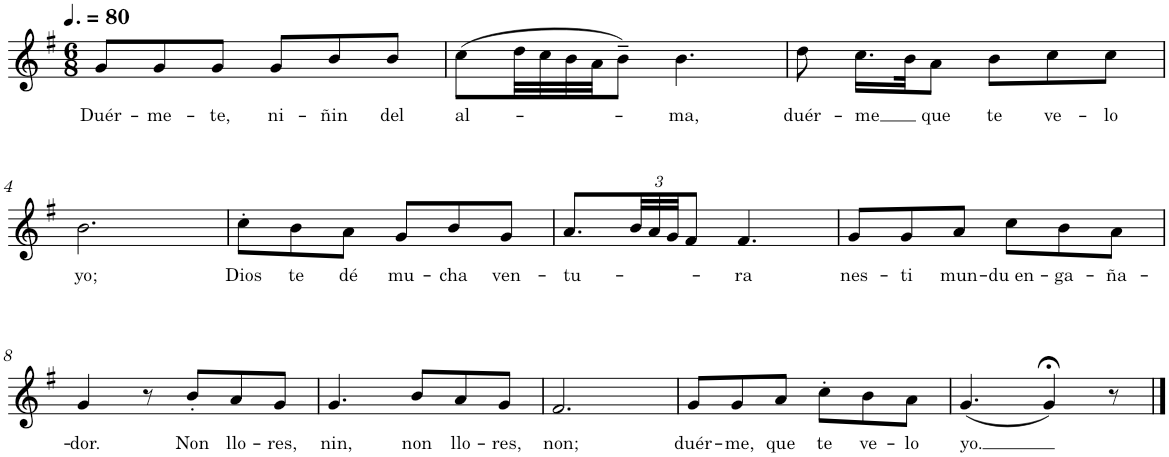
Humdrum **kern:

**kern	**text
*part1	*part1
*staff1	*staff1
*I"Nylon Guitar	*
*clefG2	*
*Trd7c12	*
*k[f#]	*
*M6/8	*
*MM120	*
=1	=1
!	!LO:LY:b
8g/L	Duér-
!	!LO:LY:b
8g/	-me-
!	!LO:LY:b
8g/J	-te,
!	!LO:LY:b
8g/L	ni-
!	!LO:LY:b
8b/	-ñin
!	!LO:LY:b
8b/J	del
=2	=2
!	!LO:LY:b
(8cc\L	al-
32dd\LL	.
32cc\	.
32b\	.
32a\JJ	.
8b~\J)	.
!	!LO:LY:b
4.b\	-ma,
=3	=3
!	!LO:LY:b
8dd\	duér-
!	!LO:LY:b
16.cc\LL	-me
32b\JK	.
!	!LO:LY:b
8a\J	que
!	!LO:LY:b
8b\L	te
!	!LO:LY:b
8cc\	ve-
!	!LO:LY:b
8cc\J	-lo
!!LO:LB:g=z
=4	=4
!	!LO:LY:b
2.b\	yo;
=5	=5
!	!LO:LY:b
8cc'\L	Dios
!	!LO:LY:b
8b\	te
!	!LO:LY:b
8a\J	dé
!	!LO:LY:b
8g/L	mu-
!	!LO:LY:b
8b/	-cha
!	!LO:LY:b
8g/J	ven-
=6	=6
!	!LO:LY:b
8.a/L	-tu-
*Xbrackettup	*
48b/LL	.
48a/	.
48g/JJ	.
8f#/J	.
!	!LO:LY:b
4.f#/	-ra
=7	=7
!	!LO:LY:b
8g/L	nes-
!	!LO:LY:b
8g/	-ti
!	!LO:LY:b
8a/J	mun-
!	!LO:LY:b
8cc\L	-du en-
!	!LO:LY:b
8b\	-ga-
!	!LO:LY:b
8a\J	-ña-
!!LO:LB:g=z
=8	=8
!	!LO:LY:b
4g/	-dor.
8r	.
!	!LO:LY:b
8b'/L	Non
!	!LO:LY:b
8a/	llo-
!	!LO:LY:b
8g/J	-res,
=9	=9
!	!LO:LY:b
4.g/	nin,
!	!LO:LY:b
8b/L	non
!	!LO:LY:b
8a/	llo-
!	!LO:LY:b
8g/J	-res,
=10	=10
!	!LO:LY:b
2.f#/	non;
=11	=11
!	!LO:LY:b
8g/L	duér-
!	!LO:LY:b
8g/	-me,
!	!LO:LY:b
8a/J	que
!	!LO:LY:b
8cc'\L	te
!	!LO:LY:b
8b\	ve-
!	!LO:LY:b
8a\J	-lo
=12	=12
!	!LO:LY:b
(4.g/	yo.
4g;</)	.
8r	.
==	==
*-	*-
